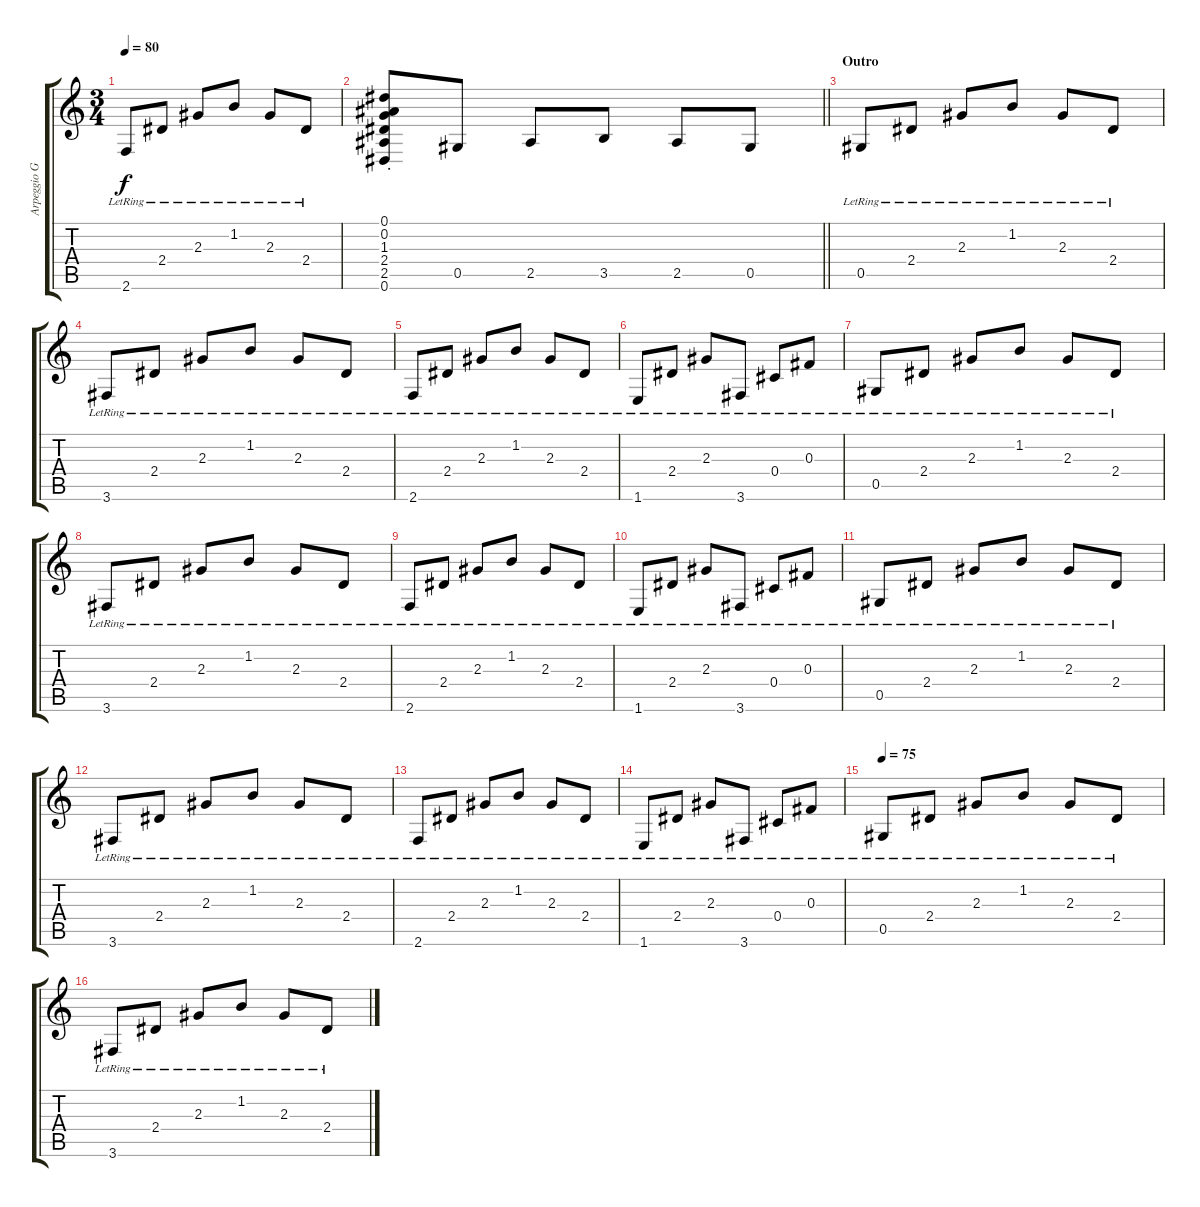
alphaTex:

\track ("Arpeggio Guitar" "Arpeggio G") {instrument electricguitarclean}
\staff {score tabs}
\tuning (Eb4 Bb3 Gb3 Db3 Ab2 Eb2) {hide}
\ts (3 4)
\tempo 80
\clef g2
\ks c
2.6{lr}.8{dy f} 2.4{lr}.8 2.3{lr}.8 1.2{lr}.8 2.3{lr}.8 2.4{lr}.8 |
\barLineRight lightlight
(0.1{st} 0.2{st} 1.3{st} 2.4{st} 2.5{st} 0.6{st}).8 0.5.8 2.5.8 3.5.8 2.5.8 0.5.8 |
\section ("" "Outro")
0.5{lr}.8 2.4{lr}.8 2.3{lr}.8 1.2{lr}.8 2.3{lr}.8 2.4{lr}.8 |
3.6{lr}.8 2.4{lr}.8 2.3{lr}.8 1.2{lr}.8 2.3{lr}.8 2.4{lr}.8 |
2.6{lr}.8 2.4{lr}.8 2.3{lr}.8 1.2{lr}.8 2.3{lr}.8 2.4{lr}.8 |
1.6{lr}.8 2.4{lr}.8 2.3{lr}.8 3.6{lr}.8 0.4{lr}.8 0.3{lr}.8 |
0.5{lr}.8 2.4{lr}.8 2.3{lr}.8 1.2{lr}.8 2.3{lr}.8 2.4{lr}.8 |
3.6{lr}.8 2.4{lr}.8 2.3{lr}.8 1.2{lr}.8 2.3{lr}.8 2.4{lr}.8 |
2.6{lr}.8 2.4{lr}.8 2.3{lr}.8 1.2{lr}.8 2.3{lr}.8 2.4{lr}.8 |
1.6{lr}.8 2.4{lr}.8 2.3{lr}.8 3.6{lr}.8 0.4{lr}.8 0.3{lr}.8 |
0.5{lr}.8 2.4{lr}.8 2.3{lr}.8 1.2{lr}.8 2.3{lr}.8 2.4{lr}.8 |
3.6{lr}.8 2.4{lr}.8 2.3{lr}.8 1.2{lr}.8 2.3{lr}.8 2.4{lr}.8 |
2.6{lr}.8 2.4{lr}.8 2.3{lr}.8 1.2{lr}.8 2.3{lr}.8 2.4{lr}.8 |
1.6{lr}.8 2.4{lr}.8 2.3{lr}.8 3.6{lr}.8 0.4{lr}.8 0.3{lr}.8 |
\tempo 75
0.5{lr}.8 2.4{lr}.8 2.3{lr}.8 1.2{lr}.8 2.3{lr}.8 2.4{lr}.8 |
3.6{lr}.8 2.4{lr}.8 2.3{lr}.8 1.2{lr}.8 2.3{lr}.8 2.4{lr}.8
